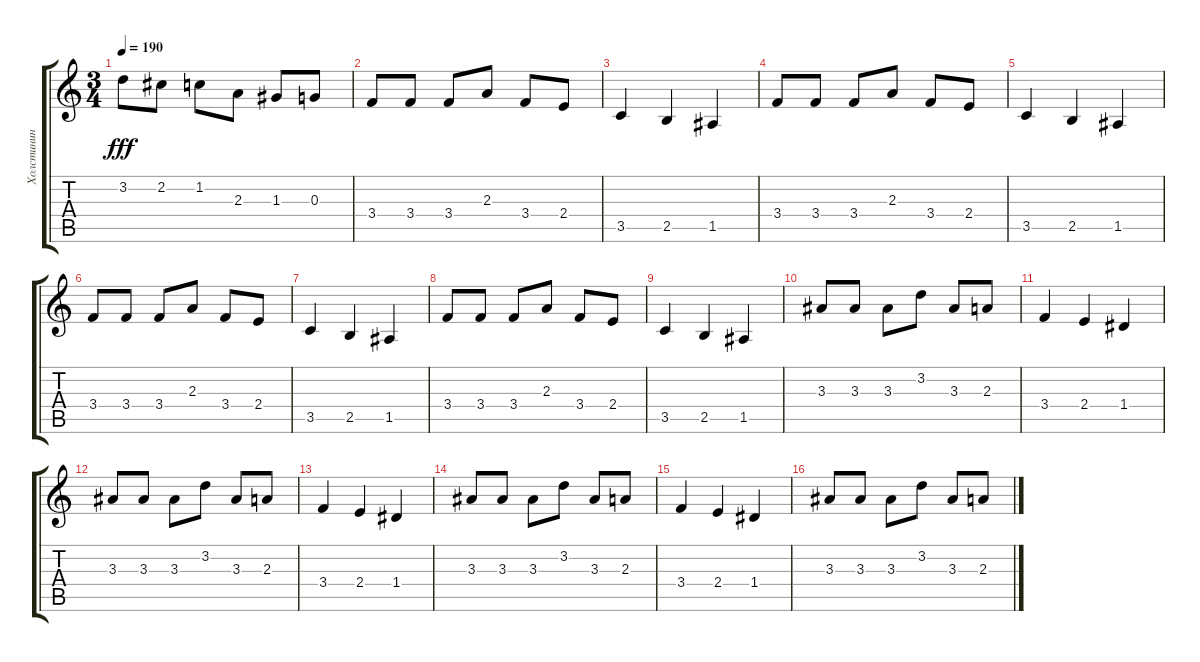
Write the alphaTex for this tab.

\track ("Холстинин" "Холстинин") {instrument distortionguitar}
\staff {score tabs}
\tuning (E4 B3 G3 D3 A2 E2) {hide}
\ts (3 4)
\tempo 190
\clef g2
\ks c
3.2.8{dy fff} 2.2.8 1.2.8 2.3.8 1.3.8 0.3.8 |
3.4.8 3.4.8 3.4.8 2.3.8 3.4.8 2.4.8 |
3.5.4 2.5.4 1.5.4 |
3.4.8 3.4.8 3.4.8 2.3.8 3.4.8 2.4.8 |
3.5.4 2.5.4 1.5.4 |
3.4.8 3.4.8 3.4.8 2.3.8 3.4.8 2.4.8 |
3.5.4 2.5.4 1.5.4 |
3.4.8 3.4.8 3.4.8 2.3.8 3.4.8 2.4.8 |
3.5.4 2.5.4 1.5.4 |
3.3.8 3.3.8 3.3.8 3.2.8 3.3.8 2.3.8 |
3.4.4 2.4.4 1.4.4 |
3.3.8 3.3.8 3.3.8 3.2.8 3.3.8 2.3.8 |
3.4.4 2.4.4 1.4.4 |
3.3.8 3.3.8 3.3.8 3.2.8 3.3.8 2.3.8 |
3.4.4 2.4.4 1.4.4 |
3.3.8 3.3.8 3.3.8 3.2.8 3.3.8 2.3.8
